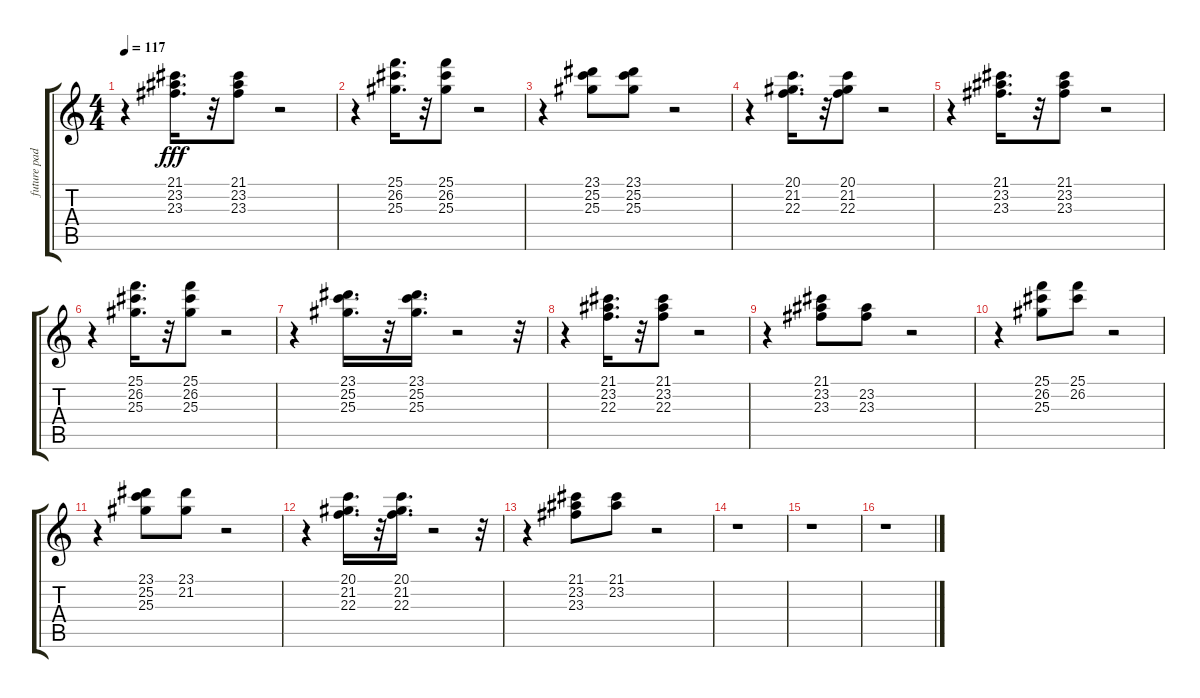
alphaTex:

\track ("future pad" "future pad") {instrument pad3polysynth}
\staff {score tabs}
\tuning (E4 B3 G3 D3 A2 E2) {hide}
\ts (4 4)
\tempo 117
\clef g2
\ks c
r.4{dy fff} (21.1 23.2 23.3).16{d} r.32 (21.1 23.2 23.3).8 r.2 |
r.4 (25.1 26.2 25.3).16{d} r.32 (25.1 26.2 25.3).8 r.2 |
r.4 (23.1 25.2 25.3).8 (23.1 25.2 25.3).8 r.2 |
r.4 (20.1 21.2 22.3).16{d} r.32 (20.1 21.2 22.3).8 r.2 |
r.4 (21.1 23.2 23.3).16{d} r.32 (21.1 23.2 23.3).8 r.2 |
r.4 (25.1 26.2 25.3).16{d} r.32 (25.1 26.2 25.3).8 r.2 |
r.4 (23.1 25.2 25.3).16{d} r.32 (23.1 25.2 25.3).16{d} r.2 r.32 |
r.4 (21.1 23.2 22.3).16{d} r.32 (21.1 23.2 22.3).8 r.2 |
r.4 (21.1 23.2 23.3).8 (23.2 23.3).8 r.2 |
r.4 (25.1 26.2 25.3).8 (25.1 26.2).8 r.2 |
r.4 (23.1 25.2 25.3).8 (23.1 21.2).8 r.2 |
r.4 (20.1 21.2 22.3).16{d} r.32 (20.1 21.2 22.3).16{d} r.2 r.32 |
r.4 (21.1 23.2 23.3).8 (21.1 23.2).8 r.2 |
r.1 |
r.1 |
r.1
